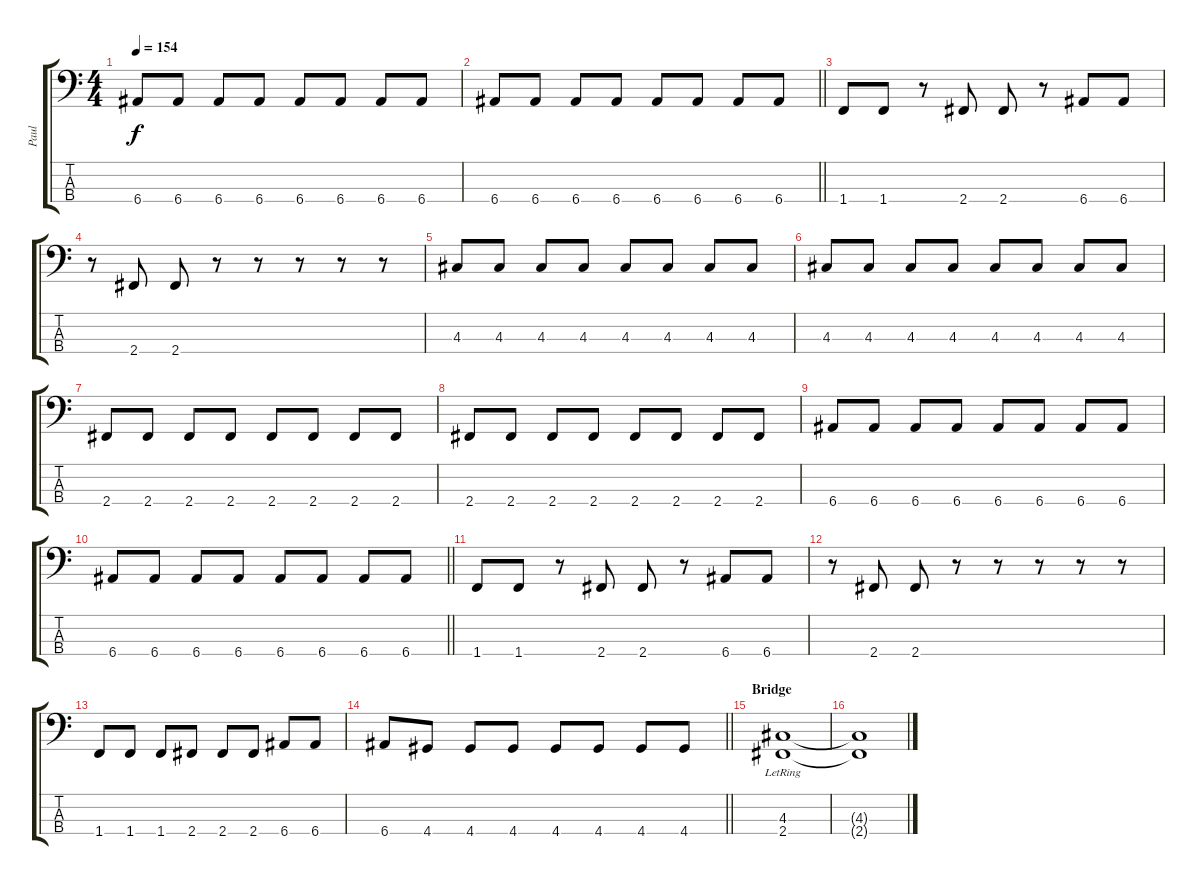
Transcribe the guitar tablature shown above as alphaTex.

\track ("Paul" "Paul") {instrument electricbassfinger}
\staff {score tabs}
\tuning (G2 D2 A1 E1) {hide}
\ts (4 4)
\tempo 154
\clef f4
\ks c
6.4.8{dy f} 6.4.8 6.4.8 6.4.8 6.4.8 6.4.8 6.4.8 6.4.8 |
\barLineRight lightlight
6.4.8 6.4.8 6.4.8 6.4.8 6.4.8 6.4.8 6.4.8 6.4.8 |
1.4.8 1.4.8 r.8 2.4.8 2.4.8 r.8 6.4.8 6.4.8 |
r.8 2.4.8 2.4.8 r.8 r.8 r.8 r.8 r.8 |
4.3.8 4.3.8 4.3.8 4.3.8 4.3.8 4.3.8 4.3.8 4.3.8 |
4.3.8 4.3.8 4.3.8 4.3.8 4.3.8 4.3.8 4.3.8 4.3.8 |
2.4.8 2.4.8 2.4.8 2.4.8 2.4.8 2.4.8 2.4.8 2.4.8 |
2.4.8 2.4.8 2.4.8 2.4.8 2.4.8 2.4.8 2.4.8 2.4.8 |
6.4.8 6.4.8 6.4.8 6.4.8 6.4.8 6.4.8 6.4.8 6.4.8 |
\barLineRight lightlight
6.4.8 6.4.8 6.4.8 6.4.8 6.4.8 6.4.8 6.4.8 6.4.8 |
1.4.8 1.4.8 r.8 2.4.8 2.4.8 r.8 6.4.8 6.4.8 |
r.8 2.4.8 2.4.8 r.8 r.8 r.8 r.8 r.8 |
1.4.8 1.4.8 1.4.8 2.4.8 2.4.8 2.4.8 6.4.8 6.4.8 |
\barLineRight lightlight
6.4.8 4.4.8 4.4.8 4.4.8 4.4.8 4.4.8 4.4.8 4.4.8 |
\section ("" "Bridge")
(4.3{lr} 2.4{lr}).1 |
(4.3{t} 2.4{t}).1
